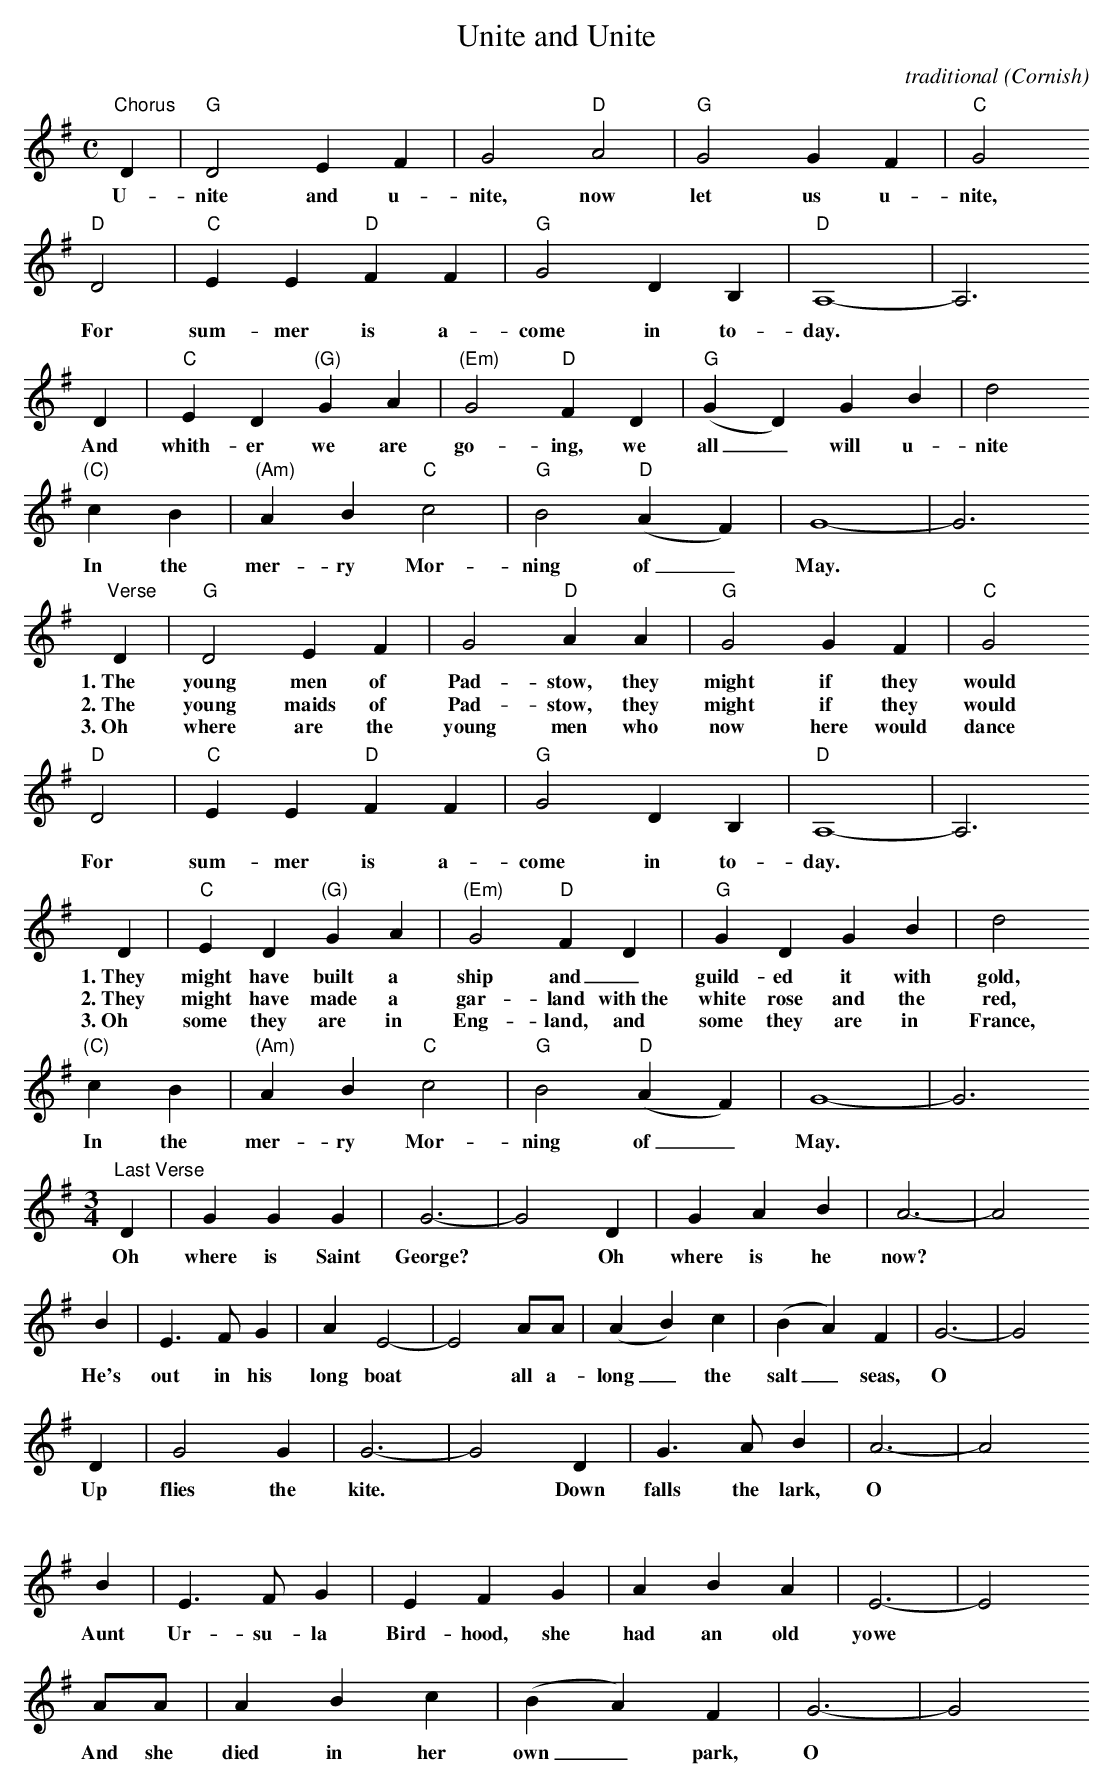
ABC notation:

X:1
T:Unite and Unite
C:traditional
O:Cornish
M:C
L:1/4
K:G
V:1 clef=treble
"Chorus"
D | "G"D2 EF | G2 "D"A2 | "G"G2 GF | "C"G2
w:U- | nite and u- | nite, now | let us u- | nite,
"D"D2 | "C"E E "D"F F | "G"G2 D B, | "D"A,4- | A,3
w:For | sum- mer is a- | come in to- | day. | *
D | "C"E D "(G)"G A | "(Em)"G2 "D"F D | "G"(G D) G B | d2
w:And | whith- er we are | go- ing, we | all_ will u- | nite
"(C)"c B | "(Am)"A B "C"c2 | "G"B2 "D"(A F) | G4- | G3
w:In the | mer- ry Mor- | ning of_ | May. | *
"Verse"
D | "G"D2 EF | G2 "D"A A | "G"G2 GF | "C"G2
w:1.~The | young men of | Pad- stow, they | might if they | would
w:2.~The | young maids of | Pad- stow, they | might if they | would
w:3.~Oh | where are the | young men who | now here would | dance
"D" D2 | "C"E E "D"F F | "G"G2 D B, | "D"A,4- | A,3
w:For | sum- mer is a- | come in to- | day. | *
D | "C"E D "(G)"G A | "(Em)"G2 "D"F D | "G"G D G B | d2
w:1.~They | might have built a | ship and_ | guild- ed it with | gold,
w:2.~They | might have made a | gar- land with~the | white rose and the | red,
w:3.~Oh | some they are in | Eng- land, and | some they are in | France,
"(C)"c B | "(Am)"A B "C"c2 | "G"B2 "D"(A F) | G4- | G3
w:In the | mer- ry Mor- | ning of_ | May. | *
"Last Verse"
M:3/4
D | G G G | G3- | G2 D | G A B | A3- | A2
w:Oh | where is Saint | George? | * Oh | where is he | now? | *
B | E>F G | A E2- | E2 A/A/ | (A B) c | (B A) F | G3- | G2
w:He's | out in his | long boat | * all a- | long_ the | salt_ seas, | O | *
D | G2 G | G3- | G2 D | G>A B | A3- | A2
w:Up | flies the | kite. | * Down | falls the lark, | O | *
B | E>F G | E F G | A B A | E3- | E2
w:Aunt | Ur- su- la | Bird- hood, she | had an old | yowe | *
A/A/ | A B c | (B A) F | G3- | G2
w:And she | died in her | own_ park, | O | *
